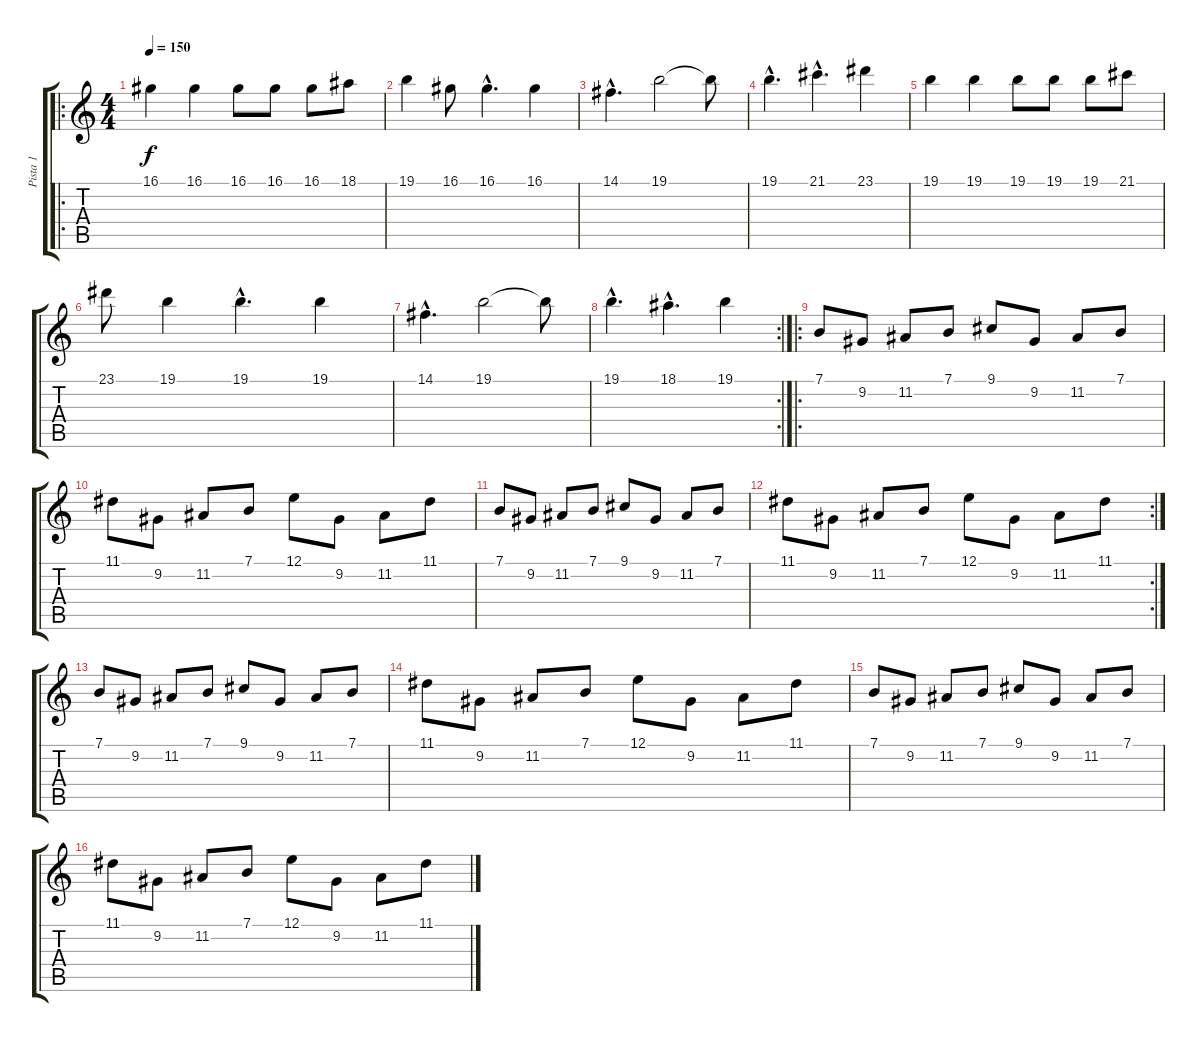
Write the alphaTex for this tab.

\track ("Pista 1" "Pista 1") {instrument lead2sawtooth}
\staff {score tabs}
\tuning (E4 B3 G3 D3 A2 E2) {hide}
\ro
\ts (4 4)
\tempo 150
\clef g2
\ks c
16.1.4{dy f} 16.1.4 16.1.8 16.1.8 16.1.8 18.1.8 |
19.1.4 16.1.8 16.1{hac}.4{d} 16.1.4 |
14.1{hac}.4{d} 19.1.2 19.1{t}.8 |
19.1{hac}.4{d} 21.1{hac}.4{d} 23.1.4 |
19.1.4 19.1.4 19.1.8 19.1.8 19.1.8 21.1.8 |
23.1.8 19.1.4 19.1{hac}.4{d} 19.1.4 |
14.1{hac}.4{d} 19.1.2 19.1{t}.8 |
\rc 2
19.1{hac}.4{d} 18.1{hac}.4{d} 19.1.4 |
\ro
7.1.8 9.2.8 11.2.8 7.1.8 9.1.8 9.2.8 11.2.8 7.1.8 |
11.1.8 9.2.8 11.2.8 7.1.8 12.1.8 9.2.8 11.2.8 11.1.8 |
7.1.8 9.2.8 11.2.8 7.1.8 9.1.8 9.2.8 11.2.8 7.1.8 |
\rc 2
11.1.8 9.2.8 11.2.8 7.1.8 12.1.8 9.2.8 11.2.8 11.1.8 |
7.1.8 9.2.8 11.2.8 7.1.8 9.1.8 9.2.8 11.2.8 7.1.8 |
11.1.8 9.2.8 11.2.8 7.1.8 12.1.8 9.2.8 11.2.8 11.1.8 |
7.1.8 9.2.8 11.2.8 7.1.8 9.1.8 9.2.8 11.2.8 7.1.8 |
11.1.8 9.2.8 11.2.8 7.1.8 12.1.8 9.2.8 11.2.8 11.1.8
